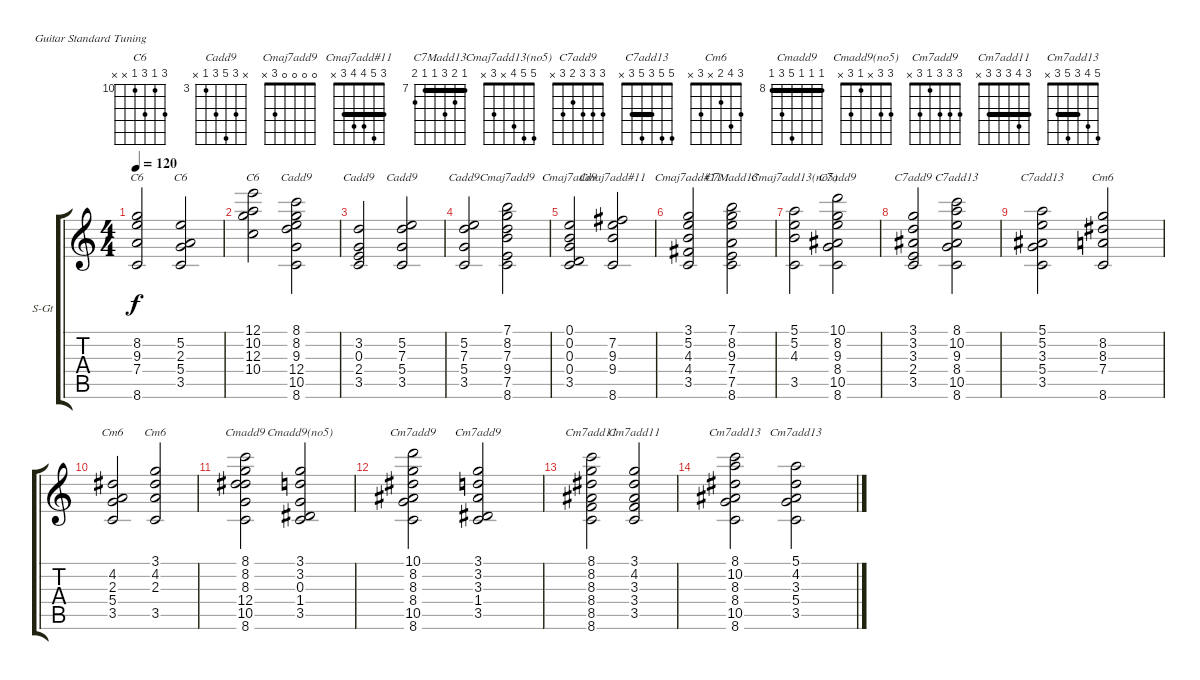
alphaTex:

\defaultSystemsLayout 4
\bracketExtendMode groupsimilarinstruments
\firstSystemTrackNameOrientation horizontal
\otherSystemsTrackNameOrientation horizontal
\track ("Steel Guitar" "S-Gt") {instrument acousticguitarsteel}
\staff {score tabs}
\tuning (E4 B3 G3 D3 A2 E2)
\chord ("C6" x 8 9 7 x 8) {firstfret 7 showfingering false}
\chord ("C6" x 5 2 5 3 x) {showfingering false}
\chord ("C6" 12 10 12 10 x x) {firstfret 10 showfingering false}
\chord ("Cadd9" 8 8 9 12 10 8) {firstfret 8 showfingering false barre (8 8)}
\chord ("Cadd9" x 3 0 2 3 x) {showfingering false}
\chord ("Cadd9" x 5 7 5 3 x) {firstfret 3 showfingering false}
\chord ("Cmaj7add9" 7 8 7 9 7 8) {firstfret 7 showfingering false barre (7 7)}
\chord ("Cmaj7add9" 0 0 0 0 3 x) {showfingering false}
\chord ("Cmaj7add#11" x 7 9 9 x 8) {firstfret 7 showfingering false}
\chord ("Cmaj7add#11" 3 5 4 4 3 x) {showfingering false barre 3}
\chord ("C7Madd13" 7 8 9 7 7 8) {firstfret 7 showfingering false barre (7 7)}
\chord ("Cmaj7add13(no5)" 5 5 4 x 3 x) {showfingering false}
\chord ("C7add9" 10 8 9 8 10 8) {firstfret 8 showfingering false barre (8 8)}
\chord ("C7add9" 3 3 3 2 3 x) {showfingering false}
\chord ("C7add13" 8 10 9 8 10 8) {firstfret 8 showfingering false barre (8 8)}
\chord ("C7add13" 5 5 3 5 3 x) {showfingering false barre 3}
\chord ("Cm6" x 8 8 7 x 8) {firstfret 7 showfingering false}
\chord ("Cm6" x 4 2 5 3 x) {showfingering false}
\chord ("Cm6" 3 4 2 x 3 x) {showfingering false}
\chord ("Cmadd9" 8 8 8 12 10 8) {firstfret 8 showfingering false barre (8 8 8)}
\chord ("Cmadd9(no5)" 3 3 x 1 3 x) {showfingering false}
\chord ("Cm7add9" 10 8 8 8 10 8) {firstfret 8 showfingering false barre (8 8 8)}
\chord ("Cm7add9" 3 3 3 1 3 x) {showfingering false}
\chord ("Cm7add11" 8 8 8 8 8 8) {firstfret 8 showfingering false barre (8 8 8 8 8)}
\chord ("Cm7add11" 3 4 3 3 3 x) {showfingering false barre (3 3 3)}
\chord ("Cm7add13" 8 10 8 8 10 8) {firstfret 8 showfingering false barre (8 8 8)}
\chord ("Cm7add13" 5 4 3 5 3 x) {showfingering false barre 3}
\ts (4 4)
\tempo 120
\clef g2
\ks c
(8.6 7.4 9.3 8.2).2{ch "C6" dy f instrument acousticguitarsteel} (3.5 2.3 5.4 5.2).2{ch "C6"} |
(10.4 10.2 12.3 12.1).2{ch "C6"} (8.6 10.5 12.4 9.3 8.2 8.1).2{ch "Cadd9"} |
(3.5 2.4 3.2 0.3).2{ch "Cadd9"} (3.5 5.4 7.3 5.2).2{ch "Cadd9"} |
(3.5 5.4 7.3 5.2).2{ch "Cadd9"} (8.6 7.5 9.4 7.3 8.2 7.1).2{ch "Cmaj7add9"} |
(3.5 0.4 0.3 0.2 0.1).2{ch "Cmaj7add9"} (8.6 9.4 9.3 7.2).2{ch "Cmaj7add#11"} |
(3.5 4.4 4.3 5.2 3.1).2{ch "Cmaj7add#11"} (8.6 7.5 7.4 9.3 8.2 7.1).2{ch "C7Madd13"} |
(3.5 4.3 5.2 5.1).2{ch "Cmaj7add13(no5)"} (8.6 10.5 8.4 9.3 8.2 10.1).2{ch "C7add9"} |
(3.5 2.4 3.3 3.2 3.1).2{ch "C7add9"} (8.6 10.5 8.4 9.3 10.2 8.1).2{ch "C7add13"} |
(3.5 5.4 3.3 5.2 5.1).2{ch "C7add13"} (8.6 7.4 8.3 8.2).2{ch "Cm6"} |
(3.5 5.4 2.3 4.2).2{ch "Cm6"} (3.5 2.3 4.2 3.1).2{ch "Cm6"} |
(8.6 10.5 12.4 8.3 8.2 8.1).2{ch "Cmadd9"} (3.5 1.4 3.2 3.1 0.3).2{ch "Cmadd9(no5)"} |
(8.6 10.5 8.4 8.3 8.2 10.1).2{ch "Cm7add9"} (3.5 1.4 3.3 3.2 3.1).2{ch "Cm7add9"} |
(8.6 8.5 8.4 8.3 8.2 8.1).2{ch "Cm7add11"} (3.5 3.4 3.3 4.2 3.1).2{ch "Cm7add11"} |
(8.6 10.5 8.4 8.3 10.2 8.1).2{ch "Cm7add13"} (3.5 5.4 3.3 4.2 5.1).2{ch "Cm7add13"}
